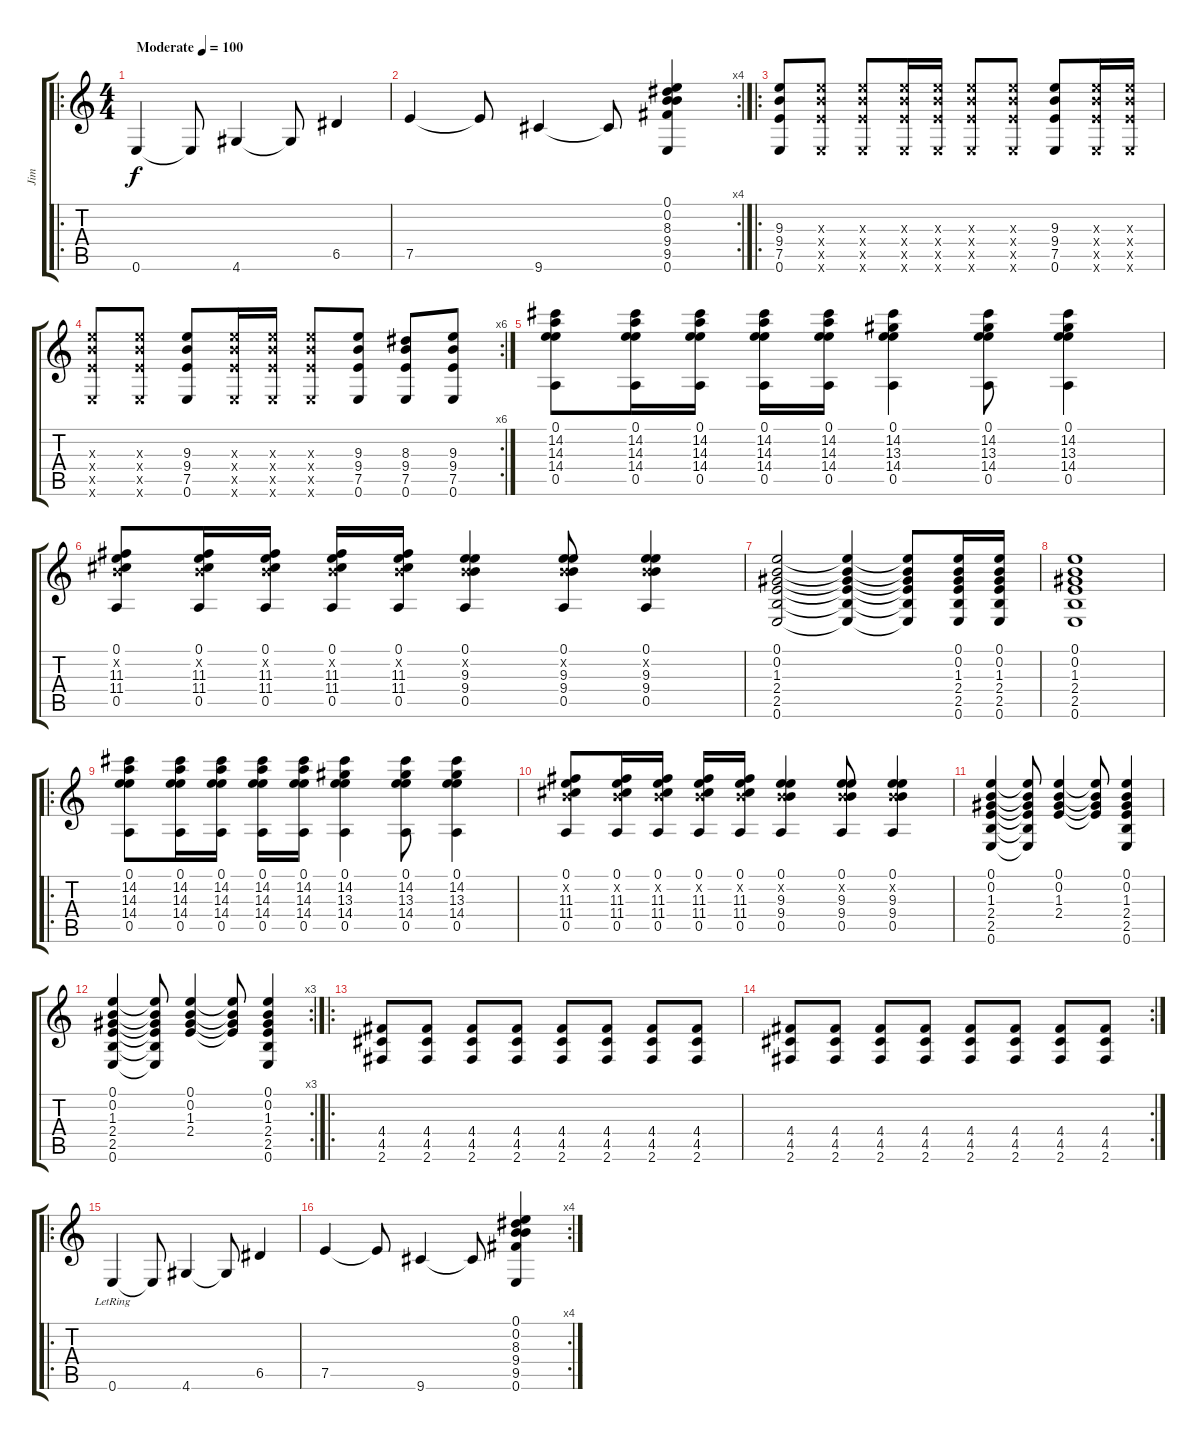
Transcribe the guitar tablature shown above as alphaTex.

\track ("Jim" "Jim") {instrument distortionguitar}
\staff {score tabs}
\tuning (E4 B3 G3 D3 A2 E2) {hide}
\ro
\ts (4 4)
\tempo (100 "Moderate")
\clef g2
\ks c
0.6.4{dy f instrument distortionguitar} 0.6{t}.8 4.6.4 4.6{t}.8 6.5.4 |
\rc 4
7.5.4 7.5{t}.8 9.6.4 9.6{t}.8 (0.1 0.2 8.3 9.4 9.5 0.6).4 |
\ro
(9.3 9.4 7.5 0.6).8 (9.3{x} 9.4{x} 7.5{x} 0.6{x}).8 (9.3{x} 9.4{x} 7.5{x} 0.6{x}).8 (9.3{x} 9.4{x} 7.5{x} 0.6{x}).16 (9.3{x} 9.4{x} 7.5{x} 0.6{x}).16 (9.3{x} 9.4{x} 7.5{x} 0.6{x}).8 (9.3{x} 9.4{x} 7.5{x} 0.6{x}).8 (9.3 9.4 7.5 0.6).8 (9.3{x} 9.4{x} 7.5{x} 0.6{x}).16 (9.3{x} 9.4{x} 7.5{x} 0.6{x}).16 |
\rc 6
(9.3{x} 9.4{x} 7.5{x} 0.6{x}).8 (9.3{x} 9.4{x} 7.5{x} 0.6{x}).8 (9.3 9.4 7.5 0.6).8 (9.3{x} 9.4{x} 7.5{x} 0.6{x}).16 (9.3{x} 9.4{x} 7.5{x} 0.6{x}).16 (9.3{x} 9.4{x} 7.5{x} 0.6{x}).8 (9.3 9.4 7.5 0.6).8 (8.3 9.4 7.5 0.6).8 (9.3 9.4 7.5 0.6).8 |
(0.1 14.2 14.3 14.4 0.5).8 (0.1 14.2 14.3 14.4 0.5).16 (0.1 14.2 14.3 14.4 0.5).16 (0.1 14.2 14.3 14.4 0.5).16 (0.1 14.2 14.3 14.4 0.5).16 (0.1 14.2 13.3 14.4 0.5).4 (0.1 14.2 13.3 14.4 0.5).8 (0.1 14.2 13.3 14.4 0.5).4 |
(0.1 0.2{x} 11.3 11.4 0.5).8 (0.1 0.2{x} 11.3 11.4 0.5).16 (0.1 0.2{x} 11.3 11.4 0.5).16 (0.1 0.2{x} 11.3 11.4 0.5).16 (0.1 0.2{x} 11.3 11.4 0.5).16 (0.1 0.2{x} 9.3 9.4 0.5).4 (0.1 0.2{x} 9.3 9.4 0.5).8 (0.1 0.2{x} 9.3 9.4 0.5).4 |
(0.1 0.2 1.3 2.4 2.5 0.6).2 (0.1{t} 0.2{t} 1.3{t} 2.4{t} 2.5{t} 0.6{t}).4 (0.1{t} 0.2{t} 1.3{t} 2.4{t} 2.5{t} 0.6{t}).8 (0.1 0.2 1.3 2.4 2.5 0.6).16 (0.1 0.2 1.3 2.4 2.5 0.6).16 |
(0.1 0.2 1.3 2.4 2.5 0.6).1 |
\ro
(0.1 14.2 14.3 14.4 0.5).8 (0.1 14.2 14.3 14.4 0.5).16 (0.1 14.2 14.3 14.4 0.5).16 (0.1 14.2 14.3 14.4 0.5).16 (0.1 14.2 14.3 14.4 0.5).16 (0.1 14.2 13.3 14.4 0.5).4 (0.1 14.2 13.3 14.4 0.5).8 (0.1 14.2 13.3 14.4 0.5).4 |
(0.1 0.2{x} 11.3 11.4 0.5).8 (0.1 0.2{x} 11.3 11.4 0.5).16 (0.1 0.2{x} 11.3 11.4 0.5).16 (0.1 0.2{x} 11.3 11.4 0.5).16 (0.1 0.2{x} 11.3 11.4 0.5).16 (0.1 0.2{x} 9.3 9.4 0.5).4 (0.1 0.2{x} 9.3 9.4 0.5).8 (0.1 0.2{x} 9.3 9.4 0.5).4 |
(0.1 0.2 1.3 2.4 2.5 0.6).4 (0.1{t} 0.2{t} 1.3{t} 2.4{t} 2.5{t} 0.6{t}).8 (0.1 0.2 1.3 2.4).4 (0.1{t} 0.2{t} 1.3{t} 2.4{t}).8 (0.1 0.2 1.3 2.4 2.5 0.6).4 |
\rc 3
(0.1 0.2 1.3 2.4 2.5 0.6).4 (0.1{t} 0.2{t} 1.3{t} 2.4{t} 2.5{t} 0.6{t}).8 (0.1 0.2 1.3 2.4).4 (0.1{t} 0.2{t} 1.3{t} 2.4{t}).8 (0.1 0.2 1.3 2.4 2.5 0.6).4 |
\ro
(4.4 4.5 2.6).8 (4.4 4.5 2.6).8 (4.4 4.5 2.6).8 (4.4 4.5 2.6).8 (4.4 4.5 2.6).8 (4.4 4.5 2.6).8 (4.4 4.5 2.6).8 (4.4 4.5 2.6).8 |
\rc 2
(4.4 4.5 2.6).8 (4.4 4.5 2.6).8 (4.4 4.5 2.6).8 (4.4 4.5 2.6).8 (4.4 4.5 2.6).8 (4.4 4.5 2.6).8 (4.4 4.5 2.6).8 (4.4 4.5 2.6).8 |
\ro
0.6{lr}.4 0.6{t}.8 4.6.4 4.6{t}.8 6.5.4 |
\rc 4
7.5.4 7.5{t}.8 9.6.4 9.6{t}.8 (0.1 0.2 8.3 9.4 9.5 0.6).4
